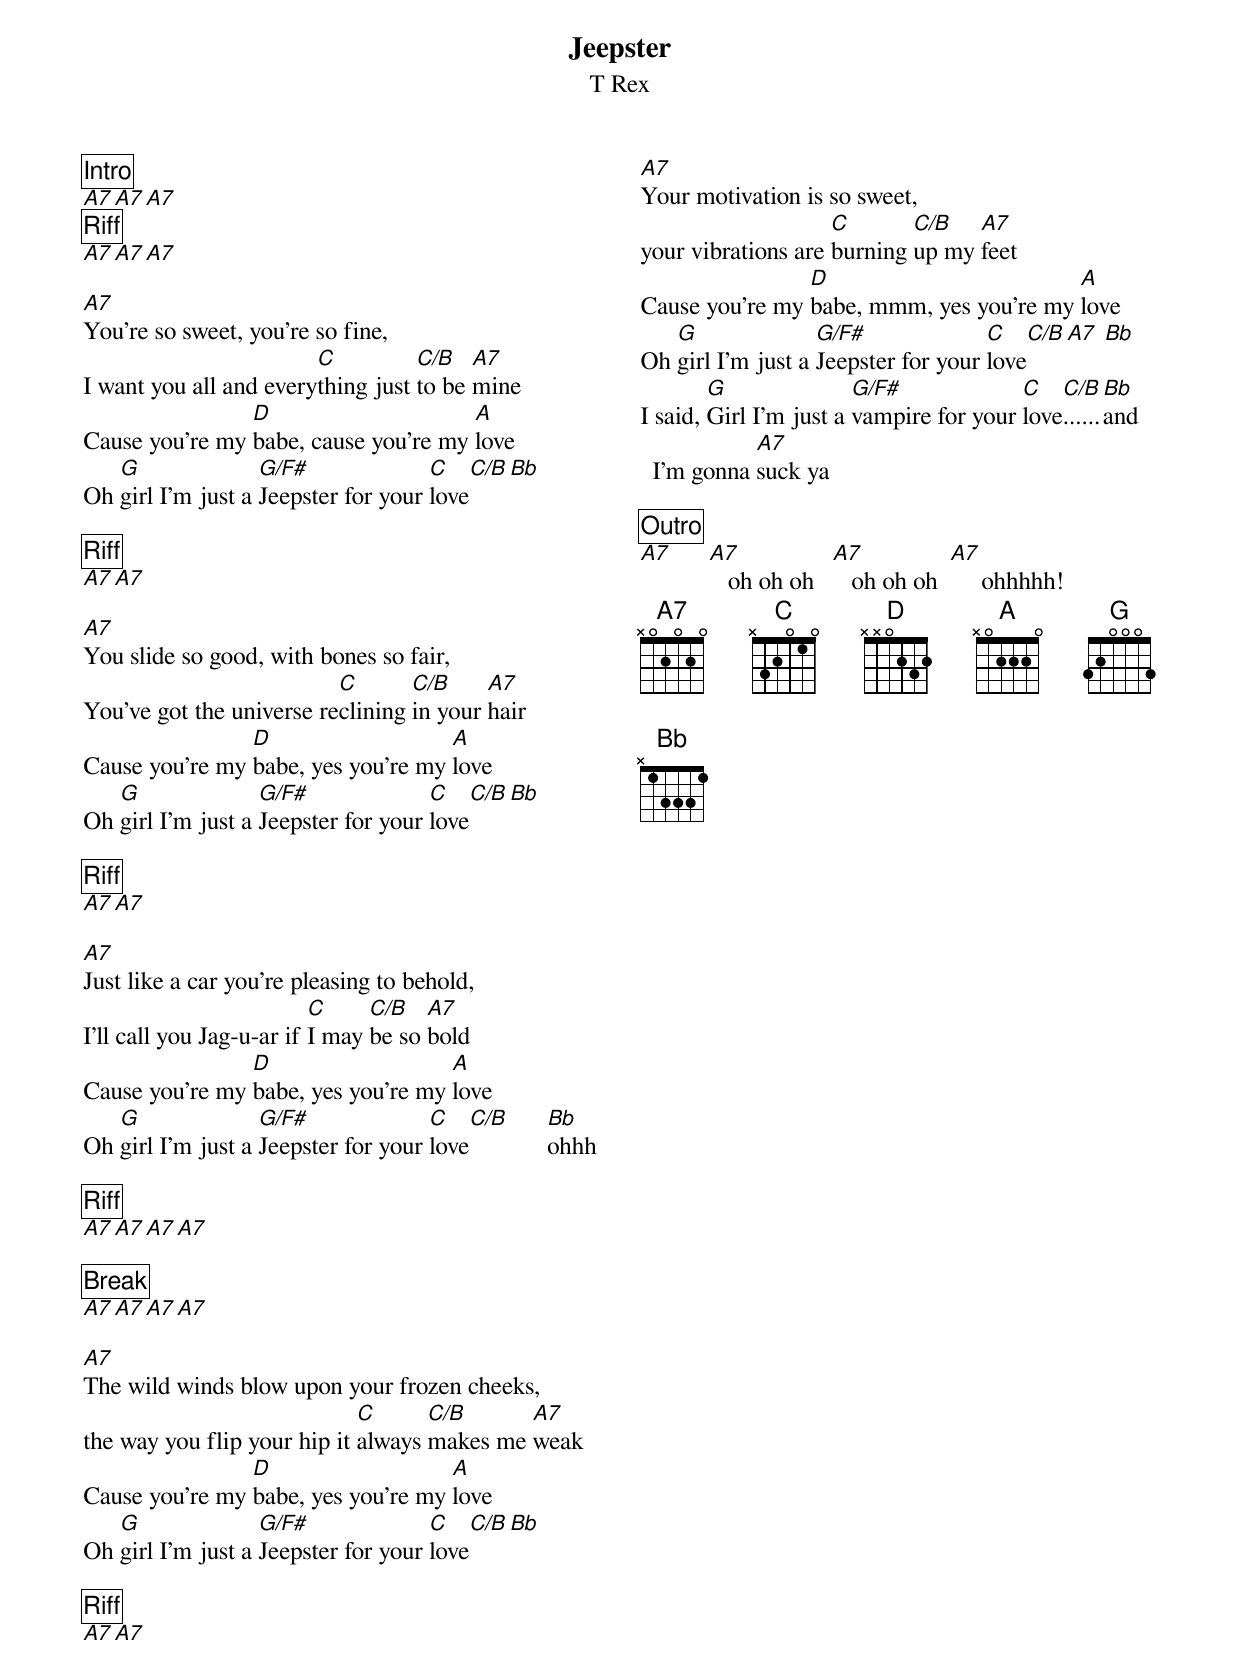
{title: Jeepster}
{subtitle: T Rex}
{columns: 2}

{cb: Intro}
[A7][A7][A7]
{cb: Riff}
[A7][A7][A7]

{sov}
[A7]You're so sweet, you're so fine,
I want you all and every[C]thing just [C/B]to be [A7]mine
Cause you're my [D]babe, cause you're my [A]love
Oh [G]girl I'm just a [G/F#]Jeepster for your [C]love[C/B][Bb]
{eov}

{cb:Riff}
[A7][A7]

{sov}
[A7]You slide so good, with bones so fair,
You've got the universe re[C]clining [C/B]in your [A7]hair
Cause you're my [D]babe, yes you're my [A]love
Oh [G]girl I'm just a [G/F#]Jeepster for your [C]love[C/B][Bb]
{eov}

{cb: Riff}
[A7][A7]

{sov}
[A7]Just like a car you're pleasing to behold,
I'll call you Jag-u-ar if [C]I may [C/B]be so [A7]bold
Cause you're my [D]babe, yes you're my [A]love
Oh [G]girl I'm just a [G/F#]Jeepster for your [C]love[C/B]      [Bb]ohhh
{eov}

{cb: Riff }
[A7][A7][A7][A7]

{cb: Break}
[A7][A7][A7][A7]

{sov}
[A7]The wild winds blow upon your frozen cheeks,
the way you flip your hip it [C]always [C/B]makes me [A7]weak
Cause you're my [D]babe, yes you're my [A]love
Oh [G]girl I'm just a [G/F#]Jeepster for your [C]love[C/B][Bb]
{eov}

{cb: Riff}
[A7][A7]

{sov}
[A7]Your motivation is so sweet,
your vibrations are [C]burning [C/B]up my [A7]feet
Cause you're my [D]babe, mmm, yes you're my [A]love
Oh [G]girl I'm just a [G/F#]Jeepster for your [C]love[C/B][A7] [Bb]
I said, [G]Girl I'm just a [G/F#]vampire for your [C]love[C/B]......[Bb]and I'm gonna [A7]suck ya
{eov}

{cb: Outro}
[A7]      [A7]   oh oh oh   [A7]   oh oh oh  [A7]     ohhhhh!
